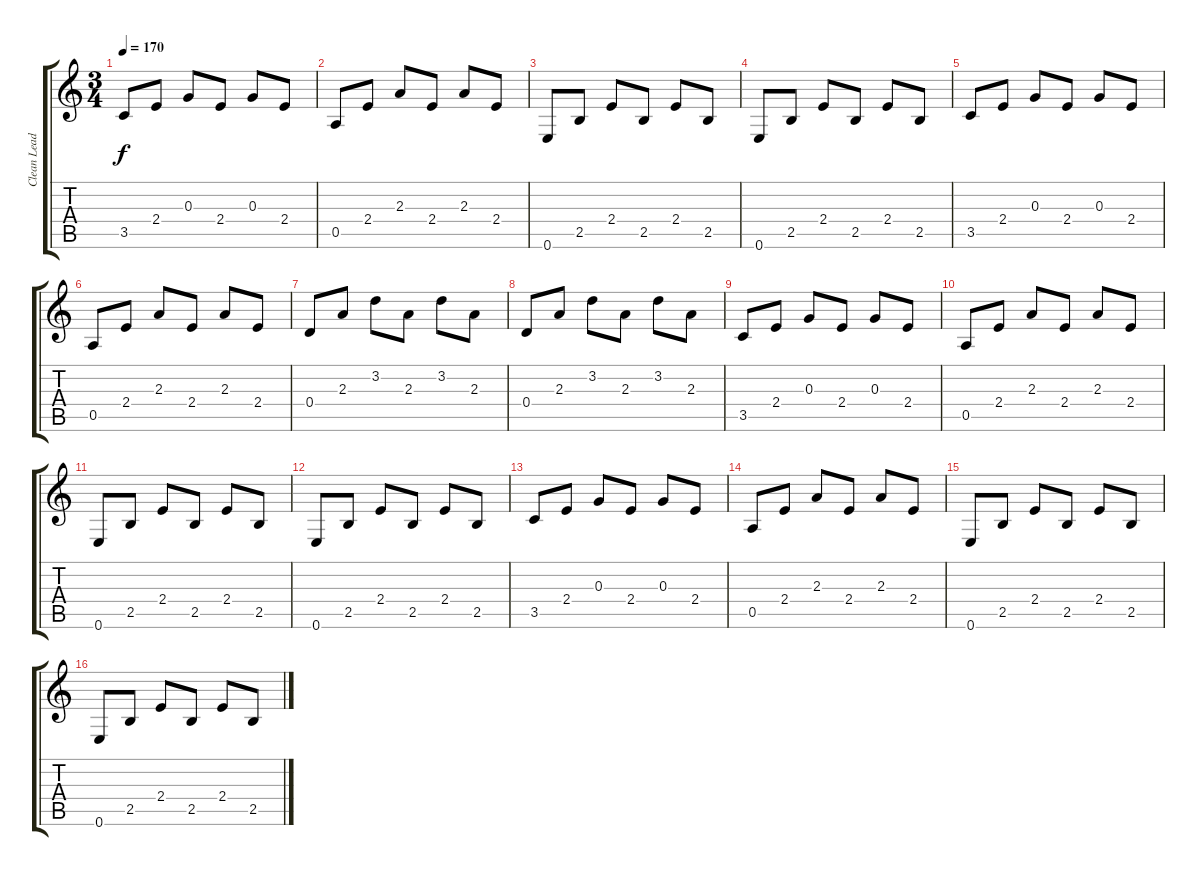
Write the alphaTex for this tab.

\track ("Clean Lead" "Clean Lead") {instrument electricguitarclean}
\staff {score tabs}
\tuning (E4 B3 G3 D3 A2 E2) {hide}
\ts (3 4)
\tempo 170
\clef g2
\ks c
3.5.8{dy f} 2.4.8 0.3.8 2.4.8 0.3.8 2.4.8 |
0.5.8 2.4.8 2.3.8 2.4.8 2.3.8 2.4.8 |
0.6.8 2.5.8 2.4.8 2.5.8 2.4.8 2.5.8 |
0.6.8 2.5.8 2.4.8 2.5.8 2.4.8 2.5.8 |
3.5.8 2.4.8 0.3.8 2.4.8 0.3.8 2.4.8 |
0.5.8 2.4.8 2.3.8 2.4.8 2.3.8 2.4.8 |
0.4.8 2.3.8 3.2.8 2.3.8 3.2.8 2.3.8 |
0.4.8 2.3.8 3.2.8 2.3.8 3.2.8 2.3.8 |
3.5.8 2.4.8 0.3.8 2.4.8 0.3.8 2.4.8 |
0.5.8 2.4.8 2.3.8 2.4.8 2.3.8 2.4.8 |
0.6.8 2.5.8 2.4.8 2.5.8 2.4.8 2.5.8 |
0.6.8 2.5.8 2.4.8 2.5.8 2.4.8 2.5.8 |
3.5.8 2.4.8 0.3.8 2.4.8 0.3.8 2.4.8 |
0.5.8 2.4.8 2.3.8 2.4.8 2.3.8 2.4.8 |
0.6.8 2.5.8 2.4.8 2.5.8 2.4.8 2.5.8 |
0.6.8 2.5.8 2.4.8 2.5.8 2.4.8 2.5.8
